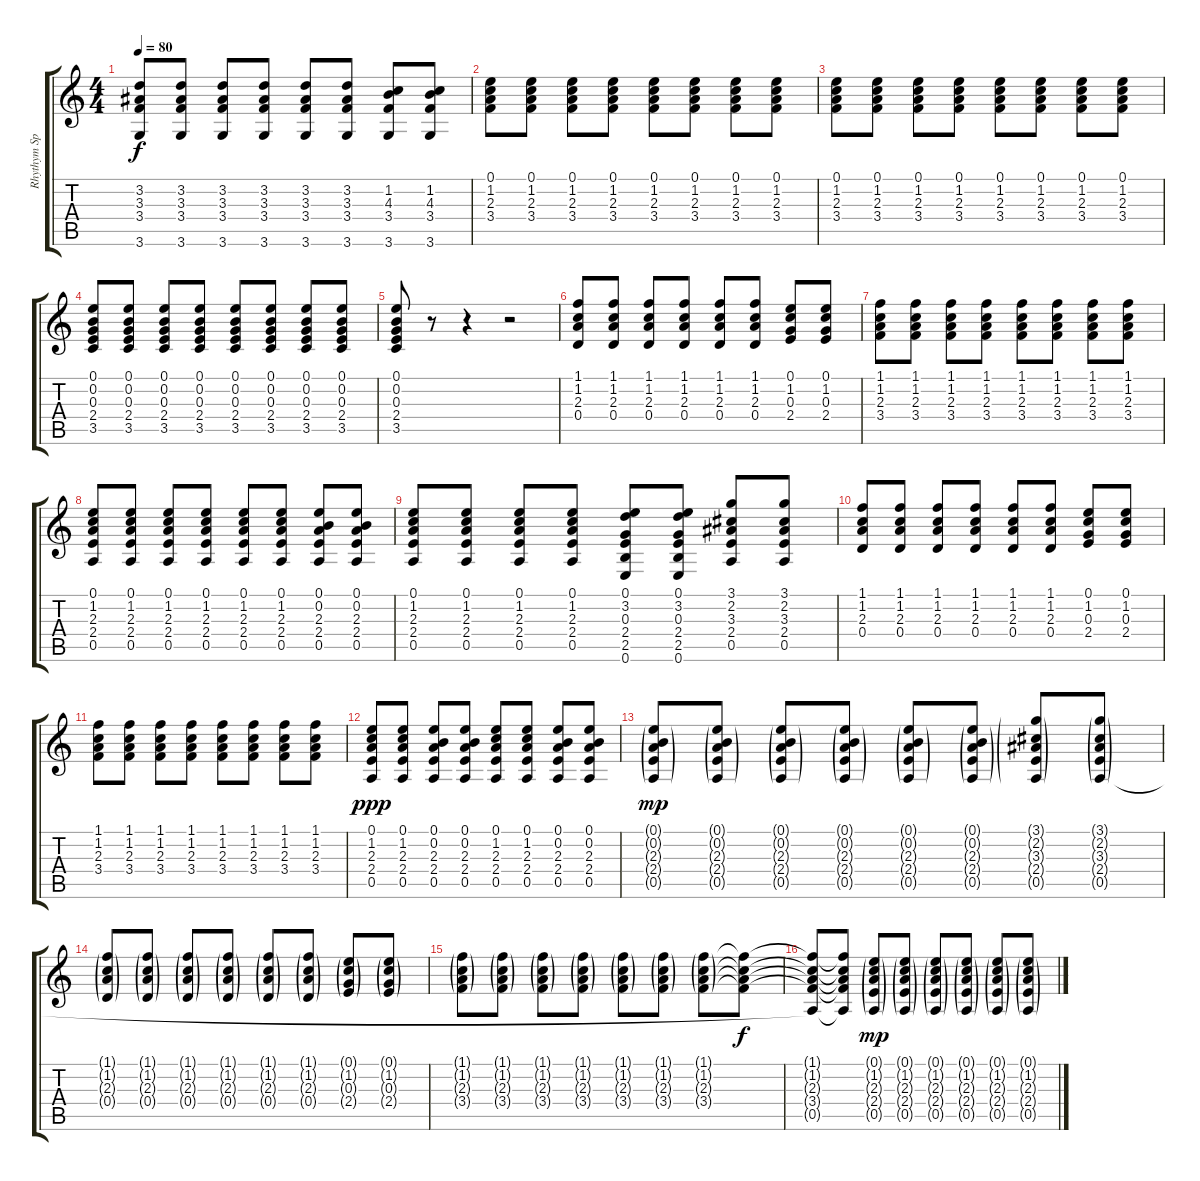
\track ("Rhythym Spanish Guitar" "Rhythym Sp") {instrument acousticguitarnylon}
\staff {score tabs}
\tuning (E4 B3 G3 D3 A2 E2) {hide}
\ts (4 4)
\tempo 80
\clef g2
\ks c
(3.2 3.3 3.4 3.6).8{dy f} (3.2 3.3 3.4 3.6).8 (3.2 3.3 3.4 3.6).8 (3.2 3.3 3.4 3.6).8 (3.2 3.3 3.4 3.6).8 (3.2 3.3 3.4 3.6).8 (1.2 4.3 3.4 3.6).8 (1.2 4.3 3.4 3.6).8 |
(0.1 1.2 2.3 3.4).8 (0.1 1.2 2.3 3.4).8 (0.1 1.2 2.3 3.4).8 (0.1 1.2 2.3 3.4).8 (0.1 1.2 2.3 3.4).8 (0.1 1.2 2.3 3.4).8 (0.1 1.2 2.3 3.4).8 (0.1 1.2 2.3 3.4).8 |
(0.1 1.2 2.3 3.4).8 (0.1 1.2 2.3 3.4).8 (0.1 1.2 2.3 3.4).8 (0.1 1.2 2.3 3.4).8 (0.1 1.2 2.3 3.4).8 (0.1 1.2 2.3 3.4).8 (0.1 1.2 2.3 3.4).8 (0.1 1.2 2.3 3.4).8 |
(0.1 0.2 0.3 2.4 3.5).8 (0.1 0.2 0.3 2.4 3.5).8 (0.1 0.2 0.3 2.4 3.5).8 (0.1 0.2 0.3 2.4 3.5).8 (0.1 0.2 0.3 2.4 3.5).8 (0.1 0.2 0.3 2.4 3.5).8 (0.1 0.2 0.3 2.4 3.5).8 (0.1 0.2 0.3 2.4 3.5).8 |
(0.1 0.2 0.3 2.4 3.5).8 r.8 r.4 r.2 |
(1.1 1.2 2.3 0.4).8 (1.1 1.2 2.3 0.4).8 (1.1 1.2 2.3 0.4).8 (1.1 1.2 2.3 0.4).8 (1.1 1.2 2.3 0.4).8 (1.1 1.2 2.3 0.4).8 (0.1 1.2 0.3 2.4).8 (0.1 1.2 0.3 2.4).8 |
(1.1 1.2 2.3 3.4).8 (1.1 1.2 2.3 3.4).8 (1.1 1.2 2.3 3.4).8 (1.1 1.2 2.3 3.4).8 (1.1 1.2 2.3 3.4).8 (1.1 1.2 2.3 3.4).8 (1.1 1.2 2.3 3.4).8 (1.1 1.2 2.3 3.4).8 |
(0.1 1.2 2.3 2.4 0.5).8 (0.1 1.2 2.3 2.4 0.5).8 (0.1 1.2 2.3 2.4 0.5).8 (0.1 1.2 2.3 2.4 0.5).8 (0.1 1.2 2.3 2.4 0.5).8 (0.1 1.2 2.3 2.4 0.5).8 (0.1 0.2 2.3 2.4 0.5).8 (0.1 0.2 2.3 2.4 0.5).8 |
(0.1 1.2 2.3 2.4 0.5).8 (0.1 1.2 2.3 2.4 0.5).8 (0.1 1.2 2.3 2.4 0.5).8 (0.1 1.2 2.3 2.4 0.5).8 (0.1 3.2 0.3 2.4 2.5 0.6).8 (0.1 3.2 0.3 2.4 2.5 0.6).8 (3.1 2.2 3.3 2.4 0.5).8 (3.1 2.2 3.3 2.4 0.5).8 |
(1.1 1.2 2.3 0.4).8 (1.1 1.2 2.3 0.4).8 (1.1 1.2 2.3 0.4).8 (1.1 1.2 2.3 0.4).8 (1.1 1.2 2.3 0.4).8 (1.1 1.2 2.3 0.4).8 (0.1 1.2 0.3 2.4).8 (0.1 1.2 0.3 2.4).8 |
(1.1 1.2 2.3 3.4).8 (1.1 1.2 2.3 3.4).8 (1.1 1.2 2.3 3.4).8 (1.1 1.2 2.3 3.4).8 (1.1 1.2 2.3 3.4).8 (1.1 1.2 2.3 3.4).8 (1.1 1.2 2.3 3.4).8 (1.1 1.2 2.3 3.4).8 |
(0.1 1.2 2.3 2.4 0.5).8{dy ppp} (0.1 1.2 2.3 2.4 0.5).8 (0.1 0.2 2.3 2.4 0.5).8 (0.1 0.2 2.3 2.4 0.5).8 (0.1 1.2 2.3 2.4 0.5).8 (0.1 1.2 2.3 2.4 0.5).8 (0.1 0.2 2.3 2.4 0.5).8 (0.1 0.2 2.3 2.4 0.5).8 |
(0.1{g} 0.2{g} 2.3{g} 2.4{g} 0.5{g}).8{dy mp} (0.1{g} 0.2{g} 2.3{g} 2.4{g} 0.5{g}).8 (0.1{g} 0.2{g} 2.3{g} 2.4{g} 0.5{g}).8 (0.1{g} 0.2{g} 2.3{g} 2.4{g} 0.5{g}).8 (0.1{g} 0.2{g} 2.3{g} 2.4{g} 0.5{g}).8 (0.1{g} 0.2{g} 2.3{g} 2.4{g} 0.5{g}).8 (3.1{g} 2.2{g} 3.3{g} 2.4{g} 0.5{g}).8 (3.1{g} 2.2{g} 3.3{g} 2.4{g} 0.5{g}).8 |
(1.1{g} 1.2{g} 2.3{g} 0.4{g}).8 (1.1{g} 1.2{g} 2.3{g} 0.4{g}).8 (1.1{g} 1.2{g} 2.3{g} 0.4{g}).8 (1.1{g} 1.2{g} 2.3{g} 0.4{g}).8 (1.1{g} 1.2{g} 2.3{g} 0.4{g}).8 (1.1{g} 1.2{g} 2.3{g} 0.4{g}).8 (0.1{g} 1.2{g} 0.3{g} 2.4{g}).8 (0.1{g} 1.2{g} 0.3{g} 2.4{g}).8 |
(1.1{g} 1.2{g} 2.3{g} 3.4{g}).8 (1.1{g} 1.2{g} 2.3{g} 3.4{g}).8 (1.1{g} 1.2{g} 2.3{g} 3.4{g}).8 (1.1{g} 1.2{g} 2.3{g} 3.4{g}).8 (1.1{g} 1.2{g} 2.3{g} 3.4{g}).8 (1.1{g} 1.2{g} 2.3{g} 3.4{g}).8 (1.1{g} 1.2{g} 2.3{g} 3.4{g}).8 (1.1{t} 1.2{t} 2.3{t} 3.4{t}).8{dy f} |
(1.1{t} 1.2{t} 2.3{t} 3.4{t} 0.5{t}).8 (1.1{t} 1.2{t} 2.3{t} 3.4{t} 0.5{t}).8 (0.1{g} 1.2{g} 2.3{g} 2.4{g} 0.5{g}).8{dy mp} (0.1{g} 1.2{g} 2.3{g} 2.4{g} 0.5{g}).8 (0.1{g} 1.2{g} 2.3{g} 2.4{g} 0.5{g}).8 (0.1{g} 1.2{g} 2.3{g} 2.4{g} 0.5{g}).8 (0.1{g} 1.2{g} 2.3{g} 2.4{g} 0.5{g}).8 (0.1{g} 1.2{g} 2.3{g} 2.4{g} 0.5{g}).8
